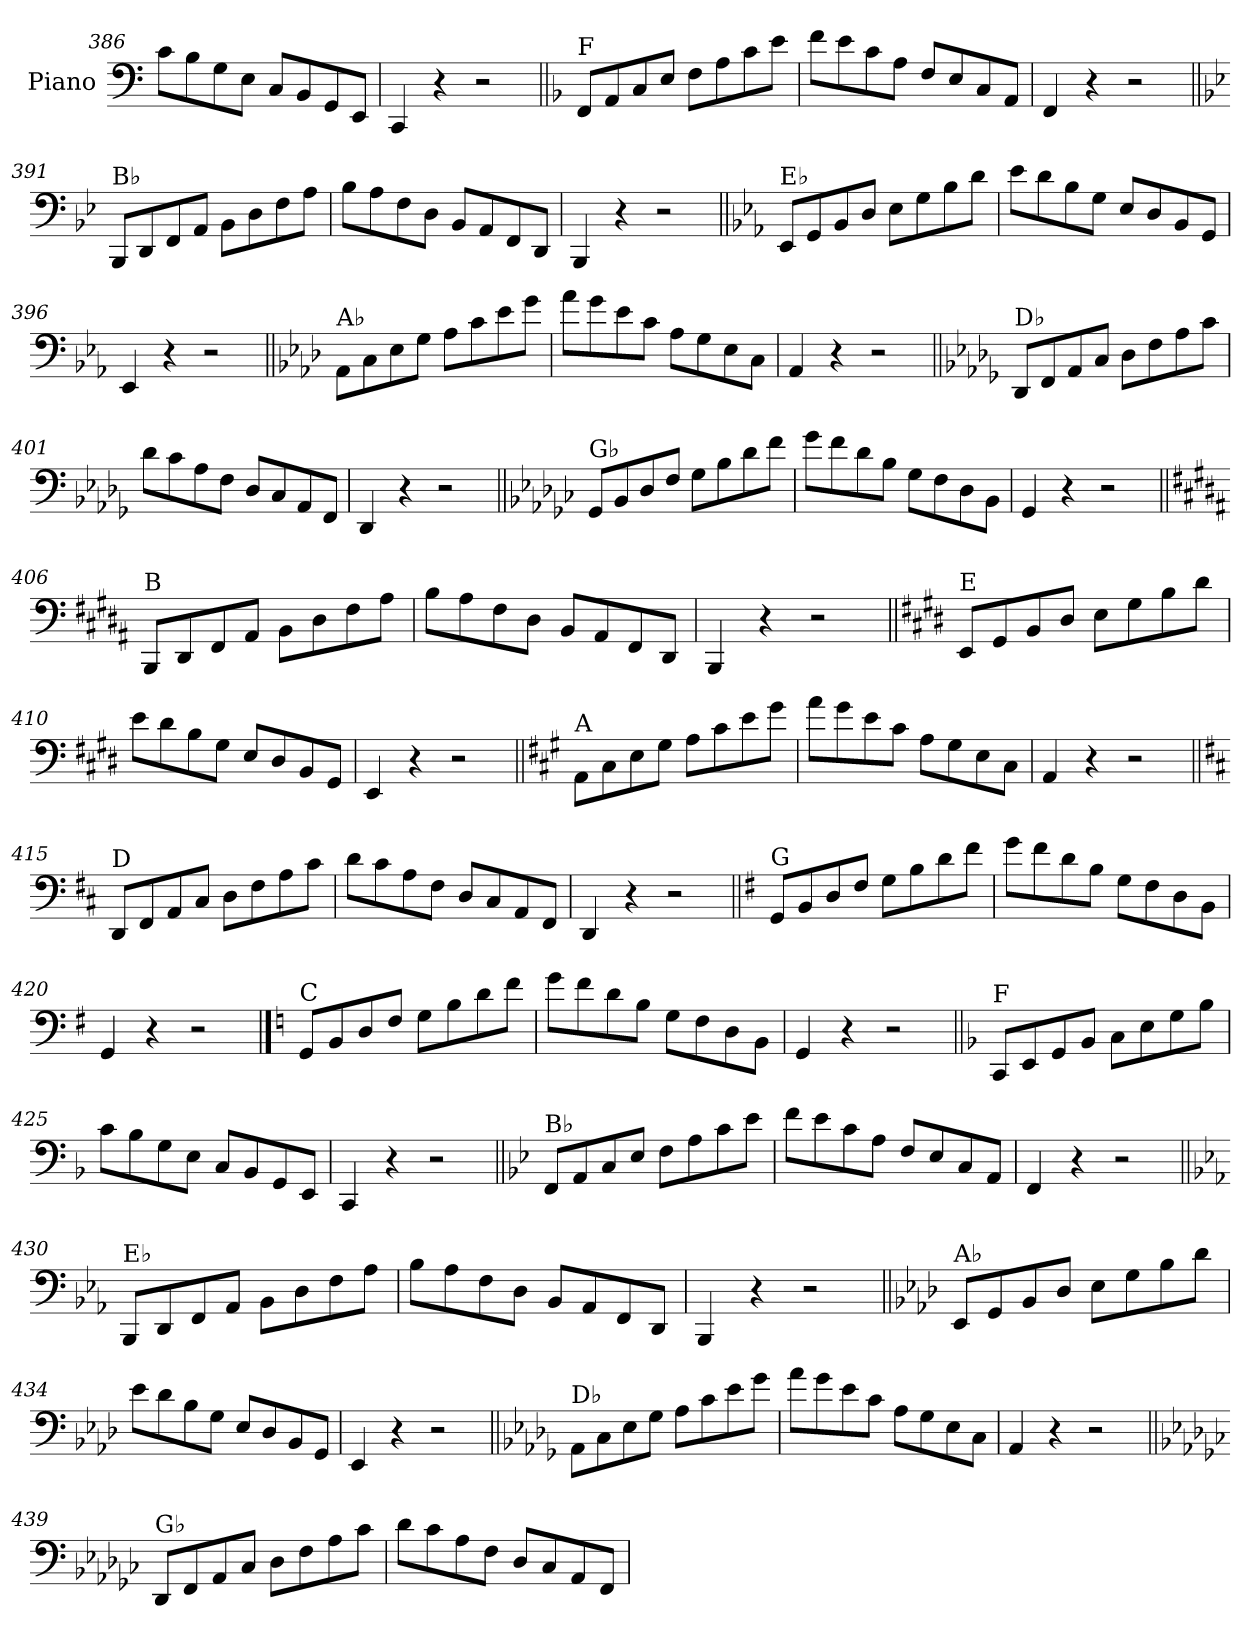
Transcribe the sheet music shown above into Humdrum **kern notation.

**kern
*part1
*staff1
*I"Piano
*I'Pno.
*clefF4
*k[]
=386
8c\L
8B\
8G\
8E\J
8C/L
8BB/
8GG/
8EE/J
=387
4CC/
4r
2r
=388||
*k[b-]
!LO:TX:a:t=F
8FF/L
8AA/
8C/
8E/J
8F\L
8A\
8c\
8e\J
=389
8f\L
8e\
8c\
8A\J
8F/L
8E/
8C/
8AA/J
=390
4FF/
4r
2r
!!LO:LB:g=z
=391||
*k[b-e-]
!LO:TX:a:t=B♭
8BBB-/L
8DD/
8FF/
8AA/J
8BB-\L
8D\
8F\
8A\J
=392
8B-\L
8A\
8F\
8D\J
8BB-/L
8AA/
8FF/
8DD/J
=393
4BBB-/
4r
2r
=394||
*k[b-e-a-]
!LO:TX:a:t=E♭
8EE-/L
8GG/
8BB-/
8D/J
8E-\L
8G\
8B-\
8d\J
=395
8e-\L
8d\
8B-\
8G\J
8E-/L
8D/
8BB-/
8GG/J
=396
4EE-/
4r
2r
!!LO:LB:g=z
=397||
*k[b-e-a-d-]
!LO:TX:a:t=A♭
8AA-\L
8C\
8E-\
8G\J
8A-\L
8c\
8e-\
8g\J
=398
8a-\L
8g\
8e-\
8c\J
8A-\L
8G\
8E-\
8C\J
=399
4AA-/
4r
2r
=400||
*k[b-e-a-d-g-]
!LO:TX:a:t=D♭
8DD-/L
8FF/
8AA-/
8C/J
8D-\L
8F\
8A-\
8c\J
=401
8d-\L
8c\
8A-\
8F\J
8D-/L
8C/
8AA-/
8FF/J
=402
4DD-/
4r
2r
!!LO:LB:g=z
=403||
*k[b-e-a-d-g-c-]
!LO:TX:a:t=G♭
8GG-/L
8BB-/
8D-/
8F/J
8G-\L
8B-\
8d-\
8f\J
=404
8g-\L
8f\
8d-\
8B-\J
8G-\L
8F\
8D-\
8BB-\J
=405
4GG-/
4r
2r
=406||
*k[f#c#g#d#a#]
!LO:TX:a:t=B
8BBB/L
8DD#/
8FF#/
8AA#/J
8BB\L
8D#\
8F#\
8A#\J
=407
8B\L
8A#\
8F#\
8D#\J
8BB/L
8AA#/
8FF#/
8DD#/J
=408
4BBB/
4r
2r
!!LO:LB:g=z
=409||
*k[f#c#g#d#]
!LO:TX:a:t=E
8EE/L
8GG#/
8BB/
8D#/J
8E\L
8G#\
8B\
8d#\J
=410
8e\L
8d#\
8B\
8G#\J
8E/L
8D#/
8BB/
8GG#/J
=411
4EE/
4r
2r
=412||
*k[f#c#g#]
!LO:TX:a:t=A
8AA\L
8C#\
8E\
8G#\J
8A\L
8c#\
8e\
8g#\J
=413
8a\L
8g#\
8e\
8c#\J
8A\L
8G#\
8E\
8C#\J
=414
4AA/
4r
2r
!!LO:LB:g=z
=415||
*k[f#c#]
!LO:TX:a:t=D
8DD/L
8FF#/
8AA/
8C#/J
8D\L
8F#\
8A\
8c#\J
=416
8d\L
8c#\
8A\
8F#\J
8D/L
8C#/
8AA/
8FF#/J
=417
4DD/
4r
2r
=418||
*k[f#]
!LO:TX:a:t=G
8GG/L
8BB/
8D/
8F#/J
8G\L
8B\
8d\
8f#\J
=419
8g\L
8f#\
8d\
8B\J
8G\L
8F#\
8D\
8BB\J
=420
4GG/
4r
2r
!!LO:PB:g=z
==421
*k[]
!LO:TX:a:t=C
8GG/L
8BB/
8D/
8F/J
8G\L
8B\
8d\
8f\J
=422
8g\L
8f\
8d\
8B\J
8G\L
8F\
8D\
8BB\J
=423
4GG/
4r
2r
=424||
*k[b-]
!LO:TX:a:t=F
8CC/L
8EE/
8GG/
8BB-/J
8C\L
8E\
8G\
8B-\J
=425
8c\L
8B-\
8G\
8E\J
8C/L
8BB-/
8GG/
8EE/J
=426
4CC/
4r
2r
!!LO:LB:g=z
=427||
*k[b-e-]
!LO:TX:a:t=B♭
8FF/L
8AA/
8C/
8E-/J
8F\L
8A\
8c\
8e-\J
=428
8f\L
8e-\
8c\
8A\J
8F/L
8E-/
8C/
8AA/J
=429
4FF/
4r
2r
=430||
*k[b-e-a-]
!LO:TX:a:t=E♭
8BBB-/L
8DD/
8FF/
8AA-/J
8BB-\L
8D\
8F\
8A-\J
=431
8B-\L
8A-\
8F\
8D\J
8BB-/L
8AA-/
8FF/
8DD/J
=432
4BBB-/
4r
2r
!!LO:LB:g=z
=433||
*k[b-e-a-d-]
!LO:TX:a:t=A♭
8EE-/L
8GG/
8BB-/
8D-/J
8E-\L
8G\
8B-\
8d-\J
=434
8e-\L
8d-\
8B-\
8G\J
8E-/L
8D-/
8BB-/
8GG/J
=435
4EE-/
4r
2r
=436||
*k[b-e-a-d-g-]
!LO:TX:a:t=D♭
8AA-\L
8C\
8E-\
8G-\J
8A-\L
8c\
8e-\
8g-\J
=437
8a-\L
8g-\
8e-\
8c\J
8A-\L
8G-\
8E-\
8C\J
=438
4AA-/
4r
2r
!!LO:LB:g=z
=439||
*k[b-e-a-d-g-c-]
!LO:TX:a:t=G♭
8DD-/L
8FF/
8AA-/
8C-/J
8D-\L
8F\
8A-\
8c-\J
=440
8d-\L
8c-\
8A-\
8F\J
8D-/L
8C-/
8AA-/
8FF/J
=
*-
